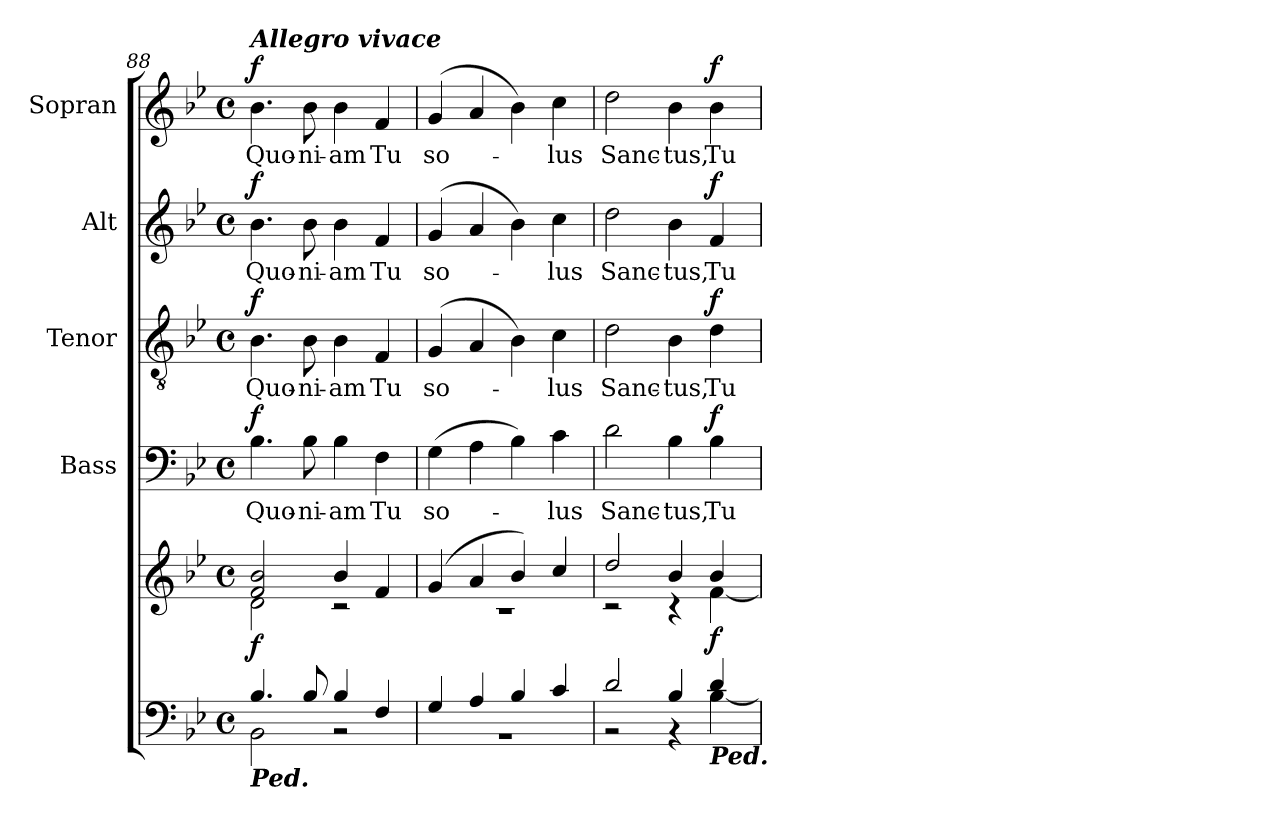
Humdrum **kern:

**kern	**kern	**dynam	**kern	**text	**dynam	**kern	**text	**dynam	**kern	**text	**dynam	**kern	**text	**dynam
*part5	*part5	*part5	*part4	*part4	*part4	*part3	*part3	*part3	*part2	*part2	*part2	*part1	*part1	*part1
*staff6	*staff5	*staff5/6	*staff4	*staff4	*staff4	*staff3	*staff3	*staff3	*staff2	*staff2	*staff2	*staff1	*staff1	*staff1
*	*	*	*I"Bass	*	*	*I"Tenor	*	*	*I"Alt	*	*	*I"Sopran	*	*
*	*	*	*I'B.	*	*	*I'T.	*	*	*I'A.	*	*	*I'S.	*	*
*clefF4	*clefG2	*	*clefF4	*	*	*clefGv2	*	*	*clefG2	*	*	*clefG2	*	*
*k[b-e-]	*k[b-e-]	*	*k[b-e-]	*	*	*k[b-e-]	*	*	*k[b-e-]	*	*	*k[b-e-]	*	*
*B-:	*B-:	*	*B-:	*	*	*B-:	*	*	*B-:	*	*	*B-:	*	*
*M4/4	*M4/4	*	*M4/4	*	*	*M4/4	*	*	*M4/4	*	*	*M4/4	*	*
*met(c)	*met(c)	*	*met(c)	*	*	*met(c)	*	*	*met(c)	*	*	*met(c)	*	*
=88	=88	=88	=88	=88	=88	=88	=88	=88	=88	=88	=88	=88	=88	=88
*^	*^	*	*	*	*	*	*	*	*	*	*	*	*	*
!	!	!	!	!	!	!	!	!	!	!	!	!	!	!LO:TX:a:Bi:t=Allegro vivace	!	!
!LO:TX:b:Bi:t=Ped.	!	!	!	!	!	!	!	!	!	!	!	!	!	!	!	!
!	!	!	!	!LO:DY:b	!	!LO:LY:b	!LO:DY:a	!	!LO:LY:b	!LO:DY:a	!	!LO:LY:b	!LO:DY:a	!	!LO:LY:b	!LO:DY:b
4.B-/	2BB-\	2f/ 2b-/	2d\	f	4.B-\	Quo-	f	4.B-\	Quo-	f	4.b-\	Quo-	f	4.b-\	Quo-	f
!	!	!	!	!	!	!LO:LY:b	!	!	!LO:LY:b	!	!	!LO:LY:b	!	!	!LO:LY:b	!
8B-/	.	.	.	.	8B-\	-ni-	.	8B-\	-ni-	.	8b-\	-ni-	.	8b-\	-ni-	.
!	!	!	!	!	!	!LO:LY:b	!	!	!LO:LY:b	!	!	!LO:LY:b	!	!	!LO:LY:b	!
4B-/	2rBB	4b-/	2rc	.	4B-\	-am	.	4B-\	-am	.	4b-\	-am	.	4b-\	-am	.
!	!	!	!	!	!	!LO:LY:b	!	!	!LO:LY:b	!	!	!LO:LY:b	!	!	!LO:LY:b	!
4F/	.	4f/	.	.	4F\	Tu	.	4F/	Tu	.	4f/	Tu	.	4f/	Tu	.
=89	=89	=89	=89	=89	=89	=89	=89	=89	=89	=89	=89	=89	=89	=89	=89	=89
!	!	!	!	!	!	!LO:LY:b	!	!	!LO:LY:b	!	!	!LO:LY:b	!	!	!LO:LY:b	!
4G/	1rBB	(4g/	1rc	.	(>4G\	so-	.	(4G/	so-	.	(4g/	so-	.	(4g/	so-	.
4A/	.	4a/	.	.	4A\	.	.	4A/	.	.	4a/	.	.	4a/	.	.
4B-/	.	4b-/)	.	.	4B-\)	.	.	4B-\)	.	.	4b-\)	.	.	4b-\)	.	.
!	!	!	!	!	!	!LO:LY:b	!	!	!LO:LY:b	!	!	!LO:LY:b	!	!	!LO:LY:b	!
4c/	.	4cc/	.	.	4c\	-lus	.	4c\	-lus	.	4cc\	-lus	.	4cc\	-lus	.
=90	=90	=90	=90	=90	=90	=90	=90	=90	=90	=90	=90	=90	=90	=90	=90	=90
!	!	!	!	!	!	!LO:LY:b	!	!	!LO:LY:b	!	!	!LO:LY:b	!	!	!LO:LY:b	!
2d/	2rBB	2dd/	2rc	.	2d\	Sanc-	.	2d\	Sanc-	.	2dd\	Sanc-	.	2dd\	Sanc-	.
!	!	!	!	!	!	!LO:LY:b	!	!	!LO:LY:b	!	!	!LO:LY:b	!	!	!LO:LY:b	!
4B-/	4rBB	4b-/	4rc	.	4B-\	-tus,	.	4B-\	-tus,	.	4b-\	-tus,	.	4b-\	-tus,	.
!LO:TX:b:Bi:t=Ped.	!	!	!	!	!	!	!	!	!	!	!	!	!	!	!	!
!	!	!	!	!LO:DY:b	!	!LO:LY:b	!LO:DY:a	!	!LO:LY:b	!LO:DY:a	!	!LO:LY:b	!LO:DY:a	!	!LO:LY:b	!LO:DY:a
4d/	[<4B-\	4b-/	[<4f\	f	4B-\	Tu	f	4d\	Tu	f	4f/	Tu	f	4b-\	Tu	f
*v	*v	*	*	*	*	*	*	*	*	*	*	*	*	*	*	*
*	*v	*v	*	*	*	*	*	*	*	*	*	*	*	*	*
=	=	=	=	=	=	=	=	=	=	=	=	=	=	=
*-	*-	*-	*-	*-	*-	*-	*-	*-	*-	*-	*-	*-	*-	*-
